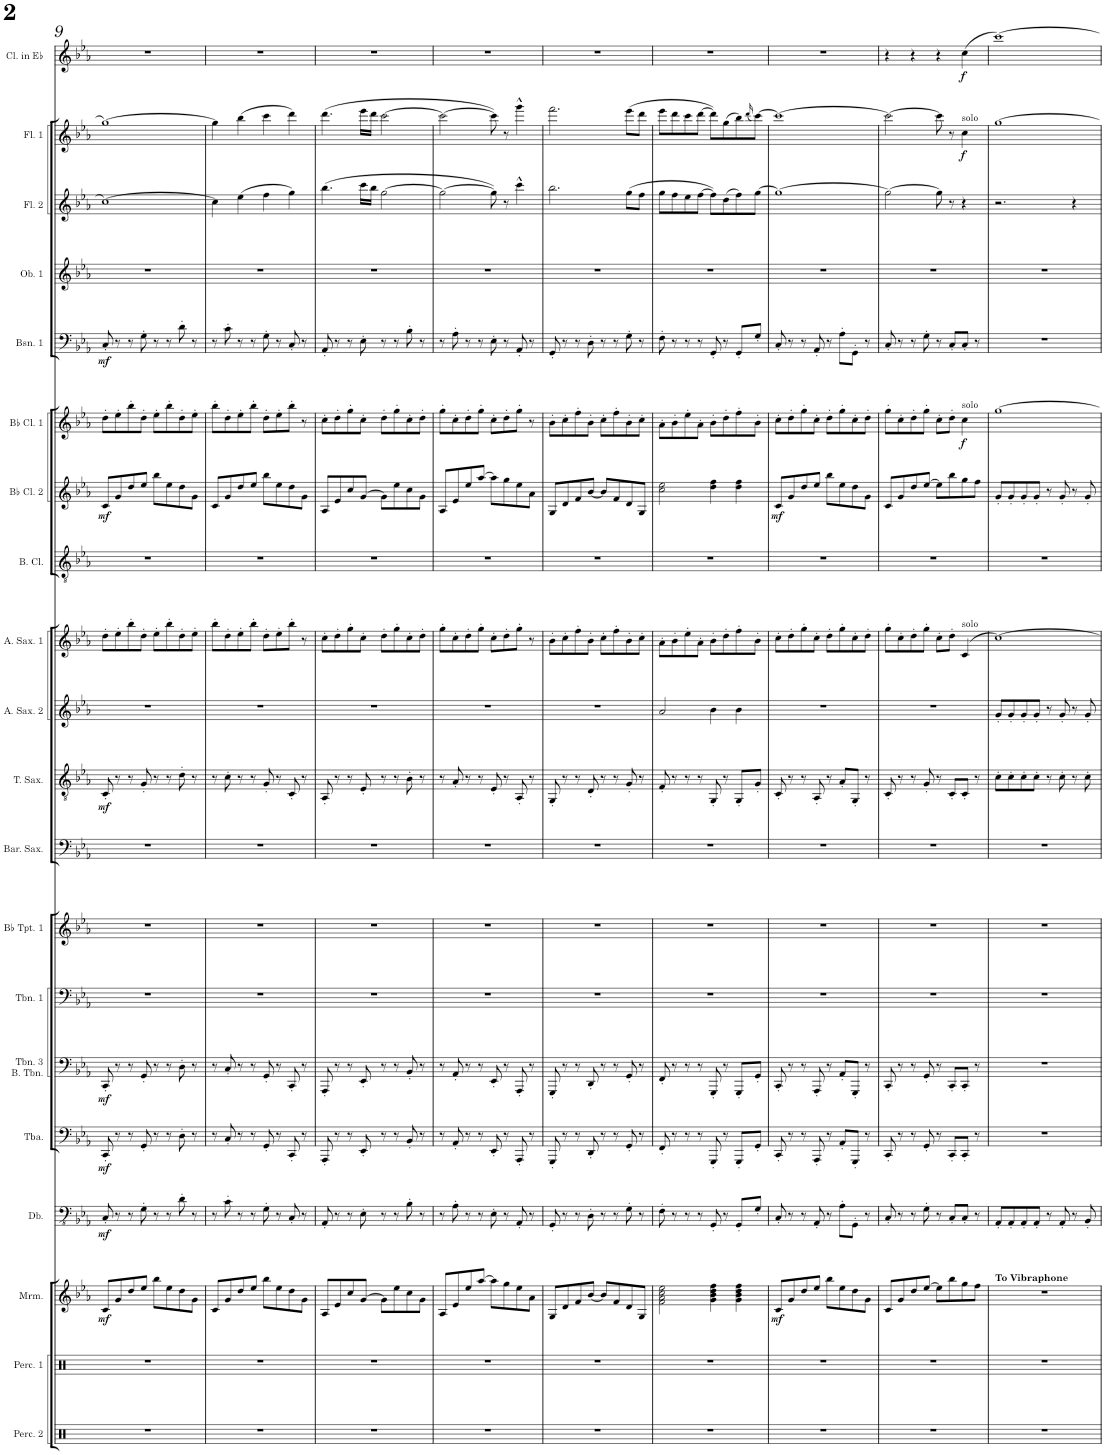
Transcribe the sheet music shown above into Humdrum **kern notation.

**kern	**kern	**kern	**dynam	**kern	**dynam	**kern	**dynam	**kern	**dynam	**kern	**kern	**kern	**kern	**dynam	**kern	**kern	**kern	**kern	**dynam	**kern	**dynam	**kern	**dynam	**kern	**kern	**kern	**dynam	**kern	**dynam
*part20	*part19	*part18	*part18	*part17	*part17	*part16	*part16	*part15	*part15	*part14	*part13	*part12	*part11	*part11	*part10	*part9	*part8	*part7	*part7	*part6	*part6	*part5	*part5	*part4	*part3	*part2	*part2	*part1	*part1
*staff20	*staff19	*staff18	*staff18	*staff17	*staff17	*staff16	*staff16	*staff15	*staff15	*staff14	*staff13	*staff12	*staff11	*staff11	*staff10	*staff9	*staff8	*staff7	*staff7	*staff6	*staff6	*staff5	*staff5	*staff4	*staff3	*staff2	*staff2	*staff1	*staff1
*I"Percussion 2	*I"Percussion 1	*I"Marimba	*	*I"Double Bass	*	*I"Tuba	*	*I"Trombone 3 &amp; Bass Trombone	*	*I"Trombone 1	*I"Bb Trumpet 1	*I"Baritone Saxophone	*I"Tenor Saxophone	*	*I"Alto Saxophone 2	*I"Alto Saxophone 1	*I"Bass Clarinet	*I"Bb Clarinet 2	*	*I"Bb Clarinet 1	*	*I"Bassoon 1	*	*I"Oboe 1	*I"Flute 2	*I"Flute 1	*	*I"Clarinet in Eb	*
*I'Perc. 2	*I'Perc. 1	*I'Mrm.	*	*I'Db.	*	*I'Tba.	*	*I'Tbn. 3 B. Tbn.	*	*I'Tbn. 1	*I'Bb Tpt. 1	*I'Bar. Sax.	*I'T. Sax.	*	*I'A. Sax. 2	*I'A. Sax. 1	*I'B. Cl.	*I'Bb Cl. 2	*	*I'Bb Cl. 1	*	*I'Bsn. 1	*	*I'Ob. 1	*I'Fl. 2	*I'Fl. 1	*	*I'Cl. in Eb	*
!!LO:PB:g=z
*clefX	*clefX	*clefG2	*	*clefFv4	*	*clefF4	*	*clefF4	*	*clefF4	*clefG2	*clefF4	*clefGv2	*	*clefG2	*clefG2	*clefGv2	*clefG2	*	*clefG2	*	*clefF4	*	*clefG2	*clefG2	*clefG2	*	*clefG2	*
*	*	*	*	*Trd7c12	*	*	*	*	*	*	*Trd1c2	*Trd12c21	*Trd8c14	*	*Trd5c9	*Trd5c9	*Trd8c14	*Trd1c2	*	*Trd1c2	*	*	*	*	*	*	*	*Trd1c2	*
*k[]	*k[]	*k[b-e-a-]	*	*k[b-e-a-]	*	*k[b-e-a-]	*	*k[b-e-a-]	*	*k[b-e-a-]	*k[b-e-a-]	*k[b-e-a-]	*k[b-e-a-]	*	*k[b-e-a-]	*k[b-e-a-]	*k[b-e-a-]	*k[b-e-a-]	*	*k[b-e-a-]	*	*k[b-e-a-]	*	*k[b-e-a-]	*k[b-e-a-]	*k[b-e-a-]	*	*k[b-e-a-]	*
*M4/4	*M4/4	*M4/4	*	*M4/4	*	*M4/4	*	*M4/4	*	*M4/4	*M4/4	*M4/4	*M4/4	*	*M4/4	*M4/4	*M4/4	*M4/4	*	*M4/4	*	*M4/4	*	*M4/4	*M4/4	*M4/4	*	*M4/4	*
=9	=9	=9	=9	=9	=9	=9	=9	=9	=9	=9	=9	=9	=9	=9	=9	=9	=9	=9	=9	=9	=9	=9	=9	=9	=9	=9	=9	=9	=9
!	!	!	!LO:DY:b	!	!LO:DY:b	!	!LO:DY:b	!	!LO:DY:b	!	!	!	!	!LO:DY:b	!	!	!	!	!LO:DY:b	!	!	!	!LO:DY:b	!	!	!	!	!	!
1r	1r	8c/L	mf	8CC'/	mf	8CC'/	mf	8CC'/	mf	1r	1r	1r	8C'/	mf	1r	8dd'\L	1r	8c/L	mf	8dd'\L	.	8C'/	mf	1r	[1cc	[1gg	.	1r	.
.	.	8g/	.	8r	.	8r	.	8r	.	.	.	.	8r	.	.	8ee-'\	.	8g/	.	8ee-'\	.	8r	.	.	.	.	.	.	.
.	.	8dd/	.	8r	.	8r	.	8r	.	.	.	.	8r	.	.	8bb-'\	.	8dd/	.	8bb-'\	.	8r	.	.	.	.	.	.	.
.	.	8ee-/J	.	8GG'\	.	8GG'/	.	8GG'/	.	.	.	.	8G'/	.	.	8dd'\J	.	8ee-/J	.	8dd'\J	.	8G'\	.	.	.	.	.	.	.
.	.	8bb-\L	.	8r	.	8r	.	8r	.	.	.	.	8r	.	.	8ee-'\L	.	8bb-\L	.	8ee-'\L	.	8r	.	.	.	.	.	.	.
.	.	8ee-\	.	8r	.	8r	.	8r	.	.	.	.	8r	.	.	8bb-'\	.	8ee-\	.	8bb-'\	.	8r	.	.	.	.	.	.	.
.	.	8dd\	.	8D'\	.	8D'\	.	8D'\	.	.	.	.	8d'\	.	.	8dd'\	.	8dd\	.	8dd'\	.	8d'\	.	.	.	.	.	.	.
.	.	8g\J	.	8r	.	8r	.	8r	.	.	.	.	8r	.	.	8ee-'\J	.	8g\J	.	8ee-'\J	.	8r	.	.	.	.	.	.	.
=10	=10	=10	=10	=10	=10	=10	=10	=10	=10	=10	=10	=10	=10	=10	=10	=10	=10	=10	=10	=10	=10	=10	=10	=10	=10	=10	=10	=10	=10
1r	1r	8c/L	.	8r	.	8r	.	8r	.	1r	1r	1r	8r	.	1r	8bb-'\L	1r	8c/L	.	8bb-'\L	.	8r	.	1r	4cc\]	4gg\]	.	1r	.
.	.	8g/	.	8C'\	.	8C'/	.	8C'/	.	.	.	.	8c'\	.	.	8dd'\	.	8g/	.	8dd'\	.	8c'\	.	.	.	.	.	.	.
.	.	8dd/	.	8r	.	8r	.	8r	.	.	.	.	8r	.	.	8ee-'\	.	8dd/	.	8ee-'\	.	8r	.	.	(4ee-\	(4bb-\	.	.	.
.	.	8ee-/J	.	8r	.	8r	.	8r	.	.	.	.	8r	.	.	8bb-'\J	.	8ee-/J	.	8bb-'\J	.	8r	.	.	.	.	.	.	.
.	.	8bb-\L	.	8GG'\	.	8GG'/	.	8GG'/	.	.	.	.	8G'/	.	.	8dd'\L	.	8bb-\L	.	8dd'\L	.	8G'\	.	.	4ff\	4ccc\	.	.	.
.	.	8ee-\	.	8r	.	8r	.	8r	.	.	.	.	8r	.	.	8ee-'\	.	8ee-\	.	8ee-'\	.	8r	.	.	.	.	.	.	.
.	.	8dd\	.	8CC'/	.	8CC'/	.	8CC'/	.	.	.	.	8C'/	.	.	8bb-'\J	.	8dd\	.	8bb-'\J	.	8C'/	.	.	4gg\)	4ddd\)	.	.	.
.	.	8g\J	.	8r	.	8r	.	8r	.	.	.	.	8r	.	.	8r	.	8g\J	.	8r	.	8r	.	.	.	.	.	.	.
=11	=11	=11	=11	=11	=11	=11	=11	=11	=11	=11	=11	=11	=11	=11	=11	=11	=11	=11	=11	=11	=11	=11	=11	=11	=11	=11	=11	=11	=11
1r	1r	8A-/L	.	8AAA-'/	.	8AAA-'/	.	8AAA-'/	.	1r	1r	1r	8AA-'/	.	1r	8cc'\L	1r	8A-/L	.	8cc'\L	.	8AA-'/	.	1r	(4.bb-\	(4.ddd\	.	1r	.
.	.	8e-/	.	8r	.	8r	.	8r	.	.	.	.	8r	.	.	8dd'\	.	8e-/	.	8dd'\	.	8r	.	.	.	.	.	.	.
.	.	8cc/	.	8r	.	8r	.	8r	.	.	.	.	8r	.	.	8gg'\	.	8cc/	.	8gg'\	.	8r	.	.	.	.	.	.	.
.	.	[8g/J	.	8EE-'\	.	8EE-'/	.	8EE-'/	.	.	.	.	8E-'/	.	.	8cc'\J	.	[8g/J	.	8cc'\J	.	8E-'\	.	.	16ccc\LL	16eee-\LL	.	.	.
.	.	.	.	.	.	.	.	.	.	.	.	.	.	.	.	.	.	.	.	.	.	.	.	.	16bb-\JJ	16ddd\JJ	.	.	.
.	.	8g\L]	.	8r	.	8r	.	8r	.	.	.	.	8r	.	.	8dd'\L	.	8g\L]	.	8dd'\L	.	8r	.	.	[2gg\	[2ccc\	.	.	.
.	.	8ee-\	.	8r	.	8r	.	8r	.	.	.	.	8r	.	.	8gg'\	.	8ee-\	.	8gg'\	.	8r	.	.	.	.	.	.	.
.	.	8cc\	.	8BB-'\	.	8BB-'/	.	8BB-'/	.	.	.	.	8B-'\	.	.	8cc'\	.	8cc\	.	8cc'\	.	8B-'\	.	.	.	.	.	.	.
.	.	8g\J	.	8r	.	8r	.	8r	.	.	.	.	8r	.	.	8dd'\J	.	8g\J	.	8dd'\J	.	8r	.	.	.	.	.	.	.
=12	=12	=12	=12	=12	=12	=12	=12	=12	=12	=12	=12	=12	=12	=12	=12	=12	=12	=12	=12	=12	=12	=12	=12	=12	=12	=12	=12	=12	=12
1r	1r	8A-/L	.	8r	.	8r	.	8r	.	1r	1r	1r	8r	.	1r	8gg'\L	1r	8A-/L	.	8gg'\L	.	8r	.	1r	2gg\_	2ccc\_	.	1r	.
.	.	8e-/	.	8AA-'\	.	8AA-'/	.	8AA-'/	.	.	.	.	8A-'/	.	.	8cc'\	.	8e-/	.	8cc'\	.	8A-'\	.	.	.	.	.	.	.
.	.	8ee-/	.	8r	.	8r	.	8r	.	.	.	.	8r	.	.	8dd'\	.	8ee-/	.	8dd'\	.	8r	.	.	.	.	.	.	.
.	.	[8aa-/J	.	8r	.	8r	.	8r	.	.	.	.	8r	.	.	8gg'\J	.	[8aa-/J	.	8gg'\J	.	8r	.	.	.	.	.	.	.
.	.	8aa-\L]	.	8EE-'\	.	8EE-'/	.	8EE-'/	.	.	.	.	8E-'/	.	.	8cc'\L	.	8aa-\L]	.	8cc'\L	.	8E-'\	.	.	8gg\])	8ccc\])	.	.	.
.	.	8gg\	.	8r	.	8r	.	8r	.	.	.	.	8r	.	.	8dd'\	.	8gg\	.	8dd'\	.	8r	.	.	8r	8r	.	.	.
.	.	8ee-\	.	8AAA-'/	.	8AAA-'/	.	8AAA-'/	.	.	.	.	8AA-'/	.	.	8gg'\J	.	8ee-\	.	8gg'\J	.	8AA-'/	.	.	4ccc^^\	4ggg^^\	.	.	.
.	.	8a-\J	.	8r	.	8r	.	8r	.	.	.	.	8r	.	.	8r	.	8a-\J	.	8r	.	8r	.	.	.	.	.	.	.
=13	=13	=13	=13	=13	=13	=13	=13	=13	=13	=13	=13	=13	=13	=13	=13	=13	=13	=13	=13	=13	=13	=13	=13	=13	=13	=13	=13	=13	=13
1r	1r	8G/L	.	8GGG'/	.	8GGG'/	.	8GGG'/	.	1r	1r	1r	8GG'/	.	1r	8b-'\L	1r	8G/L	.	8b-'\L	.	8GG'/	.	1r	2.bb-\	2.fff\	.	1r	.
.	.	8d/	.	8r	.	8r	.	8r	.	.	.	.	8r	.	.	8cc'\	.	8d/	.	8cc'\	.	8r	.	.	.	.	.	.	.
.	.	8f/	.	8r	.	8r	.	8r	.	.	.	.	8r	.	.	8ff'\	.	8f/	.	8ff'\	.	8r	.	.	.	.	.	.	.
.	.	[8b-/J	.	8DD'\	.	8DD'/	.	8DD'/	.	.	.	.	8D'/	.	.	8b-'\J	.	[8b-/J	.	8b-'\J	.	8D'\	.	.	.	.	.	.	.
.	.	8b-/L]	.	8r	.	8r	.	8r	.	.	.	.	8r	.	.	8cc'\L	.	8b-/L]	.	8cc'\L	.	8r	.	.	.	.	.	.	.
.	.	8f/	.	8r	.	8r	.	8r	.	.	.	.	8r	.	.	8ff'\	.	8f/	.	8ff'\	.	8r	.	.	.	.	.	.	.
.	.	8d/	.	8GG'\	.	8GG'/	.	8GG'/	.	.	.	.	8G'/	.	.	8b-'\	.	8d/	.	8b-'\	.	8G'\	.	.	(8gg\L	(8eee-\L	.	.	.
.	.	8G/J	.	8r	.	8r	.	8r	.	.	.	.	8r	.	.	8cc'\J	.	8G/J	.	8cc'\J	.	8r	.	.	8ff\J	8ddd\J	.	.	.
=14	=14	=14	=14	=14	=14	=14	=14	=14	=14	=14	=14	=14	=14	=14	=14	=14	=14	=14	=14	=14	=14	=14	=14	=14	=14	=14	=14	=14	=14
1r	1r	2f\ 2a-\ 2cc\ 2ee-\	.	8FF'\	.	8FF'/	.	8FF'/	.	1r	1r	1r	8F'/	.	2a-/	8a-'\L	1r	2cc\ 2ee-\	.	8a-'\L	.	8F'\	.	1r	8gg\L	8eee-\L	.	1r	.
.	.	.	.	8r	.	8r	.	8r	.	.	.	.	8r	.	.	8b-'\	.	.	.	8b-'\	.	8r	.	.	8ff\	8ddd\	.	.	.
.	.	.	.	8r	.	8r	.	8r	.	.	.	.	8r	.	.	8ee-'\	.	.	.	8ee-'\	.	8r	.	.	8ee-\	8ccc\	.	.	.
.	.	.	.	8r	.	8r	.	8r	.	.	.	.	8r	.	.	8a-'\J	.	.	.	8a-'\J	.	8r	.	.	[8ff\J	[8ddd\J	.	.	.
.	.	4g\ 4b-\ 4dd\ 4ff\	.	8GGG'/	.	8GGG'/	.	8GGG'/	.	.	.	.	8GG'/	.	4b-\	8b-'\L	.	4dd\ 4ff\	.	8b-'\L	.	8GG'/	.	.	8ff\L])	8ddd\L])	.	.	.
.	.	.	.	8r	.	8r	.	8r	.	.	.	.	8r	.	.	8dd'\	.	.	.	8dd'\	.	8r	.	.	(8dd\	(8gg\	.	.	.
.	.	4g\ 4b-\ 4dd\ 4ff\	.	8GGG'/L	.	8GGG'/L	.	8GGG'/L	.	.	.	.	8GG'/L	.	4b-\	8ff'\	.	4dd\ 4ff\	.	8ff'\	.	8GG'/L	.	.	8ff\)	8bb-\)	.	.	.
.	.	.	.	.	.	.	.	.	.	.	.	.	.	.	.	.	.	.	.	.	.	.	.	.	.	(16qddd/	.	.	.
.	.	.	.	8GG'/J	.	8GG'/J	.	8GG'/J	.	.	.	.	8G'/J	.	.	8b-'\J	.	.	.	8b-'\J	.	8G'/J	.	.	[8gg\J	[8ccc\J)	.	.	.
=15	=15	=15	=15	=15	=15	=15	=15	=15	=15	=15	=15	=15	=15	=15	=15	=15	=15	=15	=15	=15	=15	=15	=15	=15	=15	=15	=15	=15	=15
!	!	!	!LO:DY:b	!	!	!	!	!	!	!	!	!	!	!	!	!	!	!	!LO:DY:b	!	!	!	!	!	!	!	!	!	!
1r	1r	8c/L	mf	8CC'/	.	8CC'/	.	8CC'/	.	1r	1r	1r	8C'/	.	1r	8cc'\L	1r	8c/L	mf	8cc'\L	.	8C'/	.	1r	1gg_	1ccc_	.	1r	.
.	.	8g/	.	8r	.	8r	.	8r	.	.	.	.	8r	.	.	8dd'\	.	8g/	.	8dd'\	.	8r	.	.	.	.	.	.	.
.	.	8dd/	.	8r	.	8r	.	8r	.	.	.	.	8r	.	.	8gg'\	.	8dd/	.	8gg'\	.	8r	.	.	.	.	.	.	.
.	.	8ee-/J	.	8AAA-'/	.	8AAA-'/	.	8AAA-'/	.	.	.	.	8AA-'/	.	.	8cc'\J	.	8ee-/J	.	8cc'\J	.	8AA-'/	.	.	.	.	.	.	.
.	.	8bb-\L	.	8r	.	8r	.	8r	.	.	.	.	8r	.	.	8dd'\L	.	8bb-\L	.	8dd'\L	.	8r	.	.	.	.	.	.	.
.	.	8ee-\	.	8AA-'\L	.	8AA-'/L	.	8AA-'/L	.	.	.	.	8A-'/L	.	.	8gg'\	.	8ee-\	.	8gg'\	.	8A-'\L	.	.	.	.	.	.	.
.	.	8dd\	.	8GGG'\J	.	8GGG'/J	.	8GGG'/J	.	.	.	.	8GG'/J	.	.	8cc'\	.	8dd\	.	8cc'\	.	8GG'\J	.	.	.	.	.	.	.
.	.	8g\J	.	8r	.	8r	.	8r	.	.	.	.	8r	.	.	8dd'\J	.	8g\J	.	8dd'\J	.	8r	.	.	.	.	.	.	.
=16	=16	=16	=16	=16	=16	=16	=16	=16	=16	=16	=16	=16	=16	=16	=16	=16	=16	=16	=16	=16	=16	=16	=16	=16	=16	=16	=16	=16	=16
1r	1r	8c/L	.	8CC'/	.	8CC'/	.	8CC'/	.	1r	1r	1r	8C'/	.	1r	8gg'\L	1r	8c/L	.	8gg'\L	.	8C'/	.	1r	2gg\_	2ccc\_	.	4r	.
.	.	8g/	.	8r	.	8r	.	8r	.	.	.	.	8r	.	.	8cc'\	.	8g/	.	8cc'\	.	8r	.	.	.	.	.	.	.
.	.	8dd/	.	8r	.	8r	.	8r	.	.	.	.	8r	.	.	8dd'\	.	8dd/	.	8dd'\	.	8r	.	.	.	.	.	4r	.
.	.	[8ee-/J	.	8GG'\	.	8GG'/	.	8GG'/	.	.	.	.	8G'/	.	.	8gg'\J	.	[8ee-/J	.	8gg'\J	.	8G'\	.	.	.	.	.	.	.
.	.	8ee-\L]	.	8r	.	8r	.	8r	.	.	.	.	8r	.	.	8cc'\L	.	8ee-\L]	.	8cc'\L	.	8r	.	.	8gg\]	8ccc\]	.	4r	.
.	.	8bb-\	.	8CC'/L	.	8CC'/L	.	8CC'/L	.	.	.	.	8C'/L	.	.	8dd'\J	.	8bb-\	.	8dd'\J	.	8C'/L	.	.	8r	8r	.	.	.
!	!	!	!	!	!	!	!	!	!	!	!	!	!	!	!	!	!	!	!	!	!	!	!	!	!	!LO:TX:a:t=solo	!	!	!
!	!	!	!	!	!	!	!	!	!	!	!	!	!	!	!	!	!	!	!	!LO:TX:a:t=solo	!	!	!	!	!	!	!	!	!
!	!	!	!	!	!	!	!	!	!	!	!	!	!	!	!	!LO:TX:a:t=solo	!	!	!	!	!	!	!	!	!	!	!	!	!
!	!	!	!	!	!	!	!	!	!	!	!	!	!	!	!	!	!	!	!	!	!LO:DY:b	!	!	!	!	!	!LO:DY:b	!	!LO:DY:b
.	.	8gg\	.	8CC'/J	.	8CC'/J	.	8CC'/J	.	.	.	.	8C'/J	.	.	(4c/	.	8gg\	.	4cc\	f	8C'/J	.	.	4r	4cc\	f	(4cc\	f
.	.	8ff\J	.	8r	.	8r	.	8r	.	.	.	.	8r	.	.	.	.	8ff\J	.	.	.	8r	.	.	.	.	.	.	.
=17	=17	=17	=17	=17	=17	=17	=17	=17	=17	=17	=17	=17	=17	=17	=17	=17	=17	=17	=17	=17	=17	=17	=17	=17	=17	=17	=17	=17	=17
!	!	!LO:TX:a:B:t=To Vibraphone	!	!	!	!	!	!	!	!	!	!	!	!	!	!	!	!	!	!	!	!	!	!	!	!	!	!	!
1r	1r	1r	.	8AAA-'/L	.	1r	.	1r	.	1r	1r	1r	8c'\L	.	8g'/L	[1cc)	1r	8g'/L	.	[1gg	.	1r	.	1r	2.r	[1gg	.	[1ccc)	.
.	.	.	.	8AAA-'/	.	.	.	.	.	.	.	.	8c'\	.	8g'/	.	.	8g'/	.	.	.	.	.	.	.	.	.	.	.
.	.	.	.	8AAA-'/	.	.	.	.	.	.	.	.	8c'\	.	8g'/	.	.	8g'/	.	.	.	.	.	.	.	.	.	.	.
.	.	.	.	8AAA-'/J	.	.	.	.	.	.	.	.	8c'\J	.	8g'/J	.	.	8g'/J	.	.	.	.	.	.	.	.	.	.	.
.	.	.	.	8r	.	.	.	.	.	.	.	.	8r	.	8r	.	.	8r	.	.	.	.	.	.	.	.	.	.	.
.	.	.	.	8AAA-'/	.	.	.	.	.	.	.	.	8c'\	.	8g'/	.	.	8g'/	.	.	.	.	.	.	.	.	.	.	.
.	.	.	.	8r	.	.	.	.	.	.	.	.	8r	.	8r	.	.	8r	.	.	.	.	.	.	4r	.	.	.	.
.	.	.	.	8BBB-'/	.	.	.	.	.	.	.	.	8c'\	.	8g'/	.	.	8g'/	.	.	.	.	.	.	.	.	.	.	.
=	=	=	=	=	=	=	=	=	=	=	=	=	=	=	=	=	=	=	=	=	=	=	=	=	=	=	=	=	=
*-	*-	*-	*-	*-	*-	*-	*-	*-	*-	*-	*-	*-	*-	*-	*-	*-	*-	*-	*-	*-	*-	*-	*-	*-	*-	*-	*-	*-	*-
